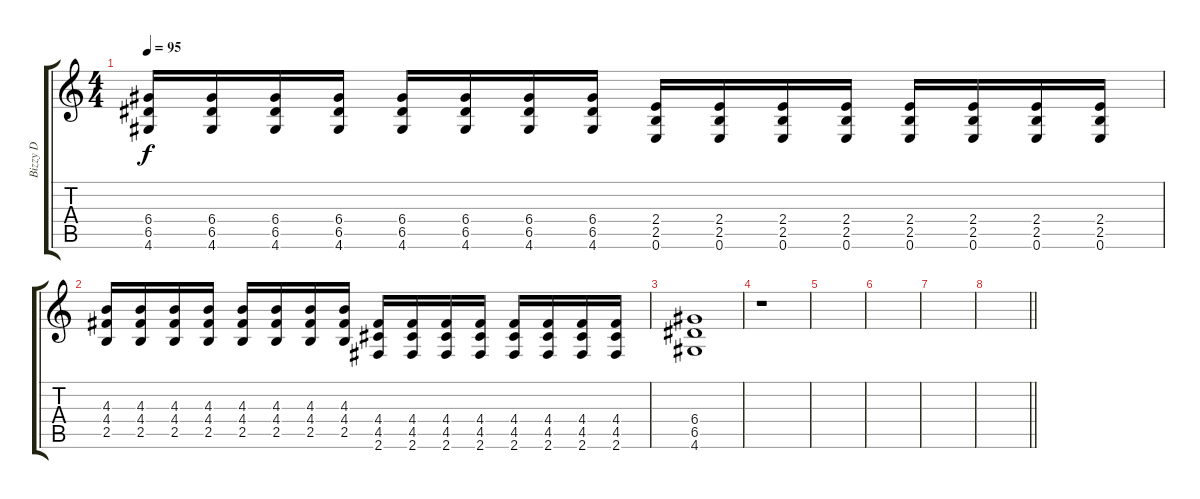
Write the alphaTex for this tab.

\track ("Bizzy D" "Bizzy D") {instrument distortionguitar}
\staff {score tabs}
\tuning (E4 B3 G3 D3 A2 E2) {hide}
\ts (4 4)
\tempo 95
\clef g2
\ks c
(6.4 6.5 4.6).16{dy f} (6.4 6.5 4.6).16 (6.4 6.5 4.6).16 (6.4 6.5 4.6).16 (6.4 6.5 4.6).16 (6.4 6.5 4.6).16 (6.4 6.5 4.6).16 (6.4 6.5 4.6).16 (2.4 2.5 0.6).16 (2.4 2.5 0.6).16 (2.4 2.5 0.6).16 (2.4 2.5 0.6).16 (2.4 2.5 0.6).16 (2.4 2.5 0.6).16 (2.4 2.5 0.6).16 (2.4 2.5 0.6).16 |
(4.3 4.4 2.5).16 (4.3 4.4 2.5).16 (4.3 4.4 2.5).16 (4.3 4.4 2.5).16 (4.3 4.4 2.5).16 (4.3 4.4 2.5).16 (4.3 4.4 2.5).16 (4.3 4.4 2.5).16 (4.4 4.5 2.6).16 (4.4 4.5 2.6).16 (4.4 4.5 2.6).16 (4.4 4.5 2.6).16 (4.4 4.5 2.6).16 (4.4 4.5 2.6).16 (4.4 4.5 2.6).16 (4.4 4.5 2.6).16 |
(6.4 6.5 4.6).1{volume 0} |
r.1 |
|
|
|
\barLineRight lightlight
